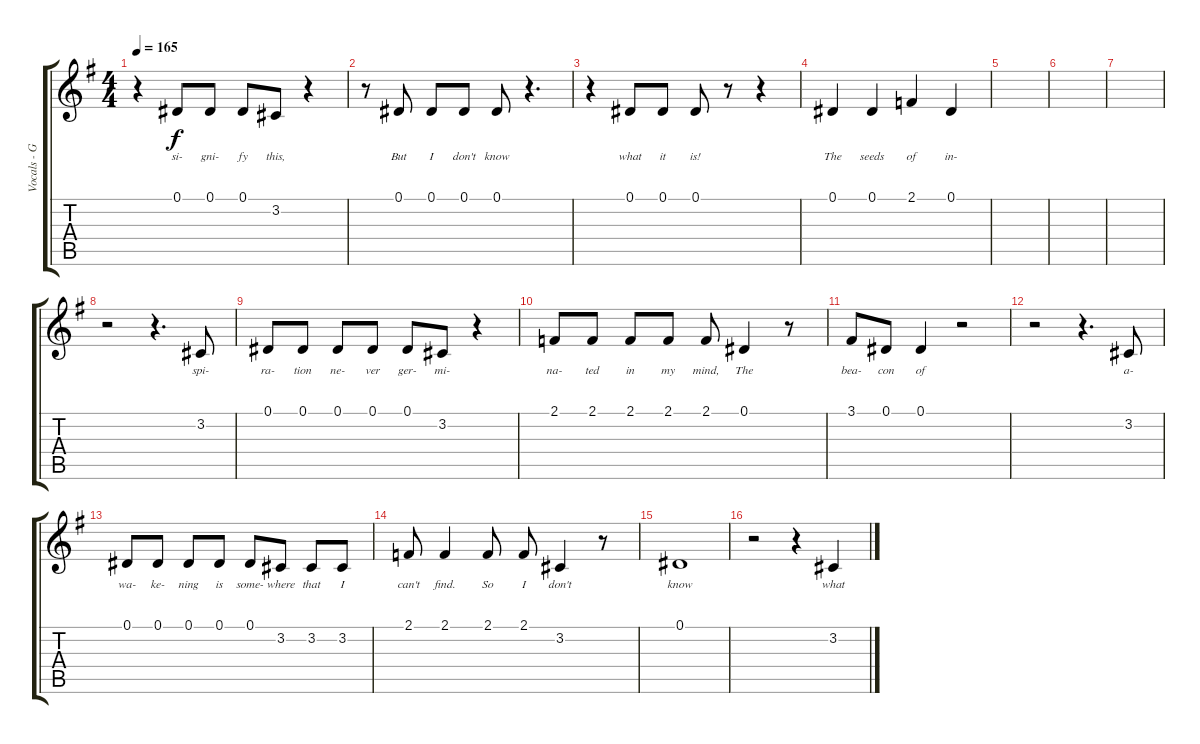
\track ("Vocals - Greg Graffin" "Vocals - G") {instrument oboe}
\staff {score tabs}
\tuning (Eb4 Bb3 Gb3 Db3 Ab2 Eb2) {hide}
\ts (4 4)
\tempo 165
\clef g2
\ks g
r.4{dy f} 0.1.8{lyrics (0 "si-") lyrics (1 "") lyrics (2 "") lyrics (3 "") lyrics (4 "")} 0.1.8{lyrics (0 "gni-") lyrics (1 "") lyrics (2 "") lyrics (3 "") lyrics (4 "")} 0.1.8{lyrics (0 "fy") lyrics (1 "") lyrics (2 "") lyrics (3 "") lyrics (4 "")} 3.2.8{lyrics (0 "this,") lyrics (1 "") lyrics (2 "") lyrics (3 "") lyrics (4 "")} r.4 |
r.8 0.1.8{lyrics (0 "But") lyrics (1 "") lyrics (2 "") lyrics (3 "") lyrics (4 "")} 0.1.8{lyrics (0 "I") lyrics (1 "") lyrics (2 "") lyrics (3 "") lyrics (4 "")} 0.1.8{lyrics (0 "don't") lyrics (1 "") lyrics (2 "") lyrics (3 "") lyrics (4 "")} 0.1.8{lyrics (0 "know") lyrics (1 "") lyrics (2 "") lyrics (3 "") lyrics (4 "")} r.4{d} |
r.4 0.1.8{lyrics (0 "what") lyrics (1 "") lyrics (2 "") lyrics (3 "") lyrics (4 "")} 0.1.8{lyrics (0 "it") lyrics (1 "") lyrics (2 "") lyrics (3 "") lyrics (4 "")} 0.1.8{lyrics (0 "is!") lyrics (1 "") lyrics (2 "") lyrics (3 "") lyrics (4 "")} r.8 r.4 |
0.1.4{lyrics (0 "The") lyrics (1 "") lyrics (2 "") lyrics (3 "") lyrics (4 "")} 0.1.4{lyrics (0 "seeds") lyrics (1 "") lyrics (2 "") lyrics (3 "") lyrics (4 "")} 2.1.4{lyrics (0 "of") lyrics (1 "") lyrics (2 "") lyrics (3 "") lyrics (4 "")} 0.1.4{lyrics (0 "in-") lyrics (1 "") lyrics (2 "") lyrics (3 "") lyrics (4 "")} |
|
|
|
r.2 r.4{d} 3.2.8{lyrics (0 "spi-") lyrics (1 "") lyrics (2 "") lyrics (3 "") lyrics (4 "")} |
0.1.8{lyrics (0 "ra-") lyrics (1 "") lyrics (2 "") lyrics (3 "") lyrics (4 "")} 0.1.8{lyrics (0 "tion") lyrics (1 "") lyrics (2 "") lyrics (3 "") lyrics (4 "")} 0.1.8{lyrics (0 "ne-") lyrics (1 "") lyrics (2 "") lyrics (3 "") lyrics (4 "")} 0.1.8{lyrics (0 "ver") lyrics (1 "") lyrics (2 "") lyrics (3 "") lyrics (4 "")} 0.1.8{lyrics (0 "ger-") lyrics (1 "") lyrics (2 "") lyrics (3 "") lyrics (4 "")} 3.2.8{lyrics (0 "mi-") lyrics (1 "") lyrics (2 "") lyrics (3 "") lyrics (4 "")} r.4 |
2.1.8{lyrics (0 "na-") lyrics (1 "") lyrics (2 "") lyrics (3 "") lyrics (4 "")} 2.1.8{lyrics (0 "ted") lyrics (1 "") lyrics (2 "") lyrics (3 "") lyrics (4 "")} 2.1.8{lyrics (0 "in") lyrics (1 "") lyrics (2 "") lyrics (3 "") lyrics (4 "")} 2.1.8{lyrics (0 "my") lyrics (1 "") lyrics (2 "") lyrics (3 "") lyrics (4 "")} 2.1.8{lyrics (0 "mind,") lyrics (1 "") lyrics (2 "") lyrics (3 "") lyrics (4 "")} 0.1.4{lyrics (0 "The") lyrics (1 "") lyrics (2 "") lyrics (3 "") lyrics (4 "")} r.8 |
3.1.8{lyrics (0 "bea-") lyrics (1 "") lyrics (2 "") lyrics (3 "") lyrics (4 "")} 0.1.8{lyrics (0 "con") lyrics (1 "") lyrics (2 "") lyrics (3 "") lyrics (4 "")} 0.1.4{lyrics (0 "of") lyrics (1 "") lyrics (2 "") lyrics (3 "") lyrics (4 "")} r.2 |
r.2 r.4{d} 3.2.8{lyrics (0 "a-") lyrics (1 "") lyrics (2 "") lyrics (3 "") lyrics (4 "")} |
0.1.8{lyrics (0 "wa-") lyrics (1 "") lyrics (2 "") lyrics (3 "") lyrics (4 "")} 0.1.8{lyrics (0 "ke-") lyrics (1 "") lyrics (2 "") lyrics (3 "") lyrics (4 "")} 0.1.8{lyrics (0 "ning") lyrics (1 "") lyrics (2 "") lyrics (3 "") lyrics (4 "")} 0.1.8{lyrics (0 "is") lyrics (1 "") lyrics (2 "") lyrics (3 "") lyrics (4 "")} 0.1.8{lyrics (0 "some-") lyrics (1 "") lyrics (2 "") lyrics (3 "") lyrics (4 "")} 3.2.8{lyrics (0 "where") lyrics (1 "") lyrics (2 "") lyrics (3 "") lyrics (4 "")} 3.2.8{lyrics (0 "that") lyrics (1 "") lyrics (2 "") lyrics (3 "") lyrics (4 "")} 3.2.8{lyrics (0 "I") lyrics (1 "") lyrics (2 "") lyrics (3 "") lyrics (4 "")} |
2.1.8{lyrics (0 "can't") lyrics (1 "") lyrics (2 "") lyrics (3 "") lyrics (4 "")} 2.1.4{lyrics (0 "find.") lyrics (1 "") lyrics (2 "") lyrics (3 "") lyrics (4 "")} 2.1.8{lyrics (0 "So") lyrics (1 "") lyrics (2 "") lyrics (3 "") lyrics (4 "")} 2.1.8{lyrics (0 "I") lyrics (1 "") lyrics (2 "") lyrics (3 "") lyrics (4 "")} 3.2.4{lyrics (0 "don't") lyrics (1 "") lyrics (2 "") lyrics (3 "") lyrics (4 "")} r.8 |
0.1.1{lyrics (0 "know") lyrics (1 "") lyrics (2 "") lyrics (3 "") lyrics (4 "")} |
r.2 r.4 3.2.4{lyrics (0 "what") lyrics (1 "") lyrics (2 "") lyrics (3 "") lyrics (4 "")}
